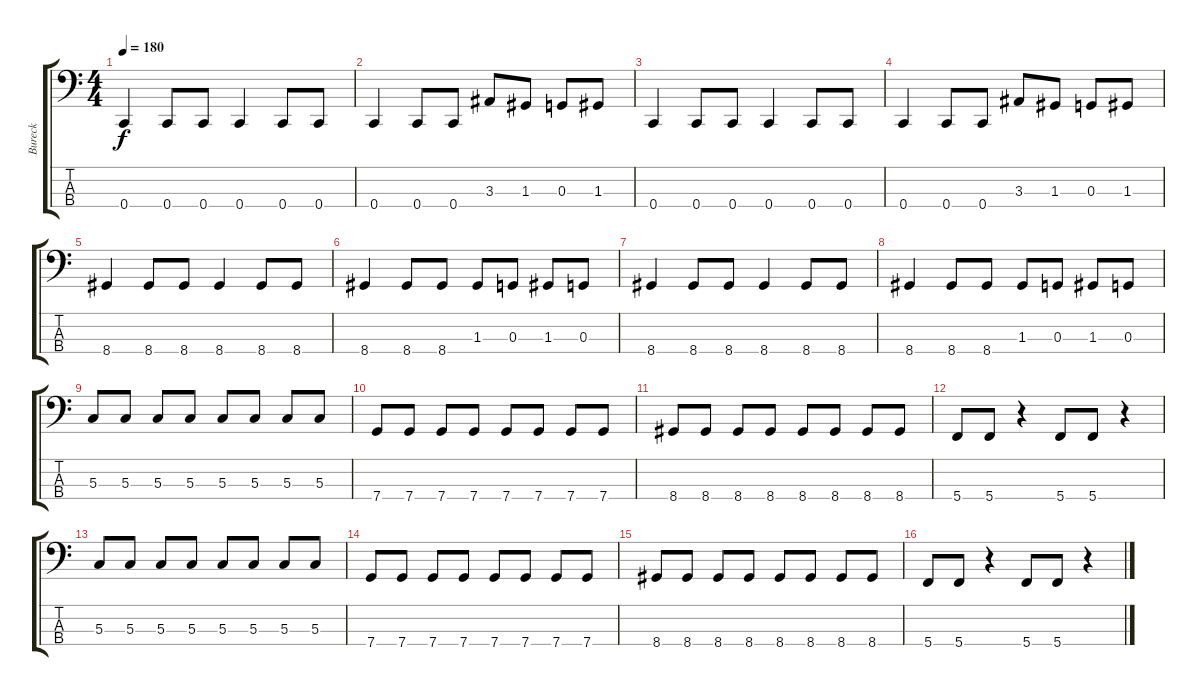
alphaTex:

\track ("Bureck" "Bureck") {instrument electricbassfinger}
\staff {score tabs}
\tuning (F2 C2 G1 C1) {hide}
\ts (4 4)
\tempo 180
\clef f4
\ks c
0.4.4{dy f} 0.4.8 0.4.8 0.4.4 0.4.8 0.4.8 |
0.4.4 0.4.8 0.4.8 3.3.8 1.3.8 0.3.8 1.3.8 |
0.4.4 0.4.8 0.4.8 0.4.4 0.4.8 0.4.8 |
0.4.4 0.4.8 0.4.8 3.3.8 1.3.8 0.3.8 1.3.8 |
8.4.4 8.4.8 8.4.8 8.4.4 8.4.8 8.4.8 |
8.4.4 8.4.8 8.4.8 1.3.8 0.3.8 1.3.8 0.3.8 |
8.4.4 8.4.8 8.4.8 8.4.4 8.4.8 8.4.8 |
8.4.4 8.4.8 8.4.8 1.3.8 0.3.8 1.3.8 0.3.8 |
5.3.8 5.3.8 5.3.8 5.3.8 5.3.8 5.3.8 5.3.8 5.3.8 |
7.4.8 7.4.8 7.4.8 7.4.8 7.4.8 7.4.8 7.4.8 7.4.8 |
8.4.8 8.4.8 8.4.8 8.4.8 8.4.8 8.4.8 8.4.8 8.4.8 |
5.4.8 5.4.8 r.4 5.4.8 5.4.8 r.4 |
5.3.8 5.3.8 5.3.8 5.3.8 5.3.8 5.3.8 5.3.8 5.3.8 |
7.4.8 7.4.8 7.4.8 7.4.8 7.4.8 7.4.8 7.4.8 7.4.8 |
8.4.8 8.4.8 8.4.8 8.4.8 8.4.8 8.4.8 8.4.8 8.4.8 |
5.4.8 5.4.8 r.4 5.4.8 5.4.8 r.4
